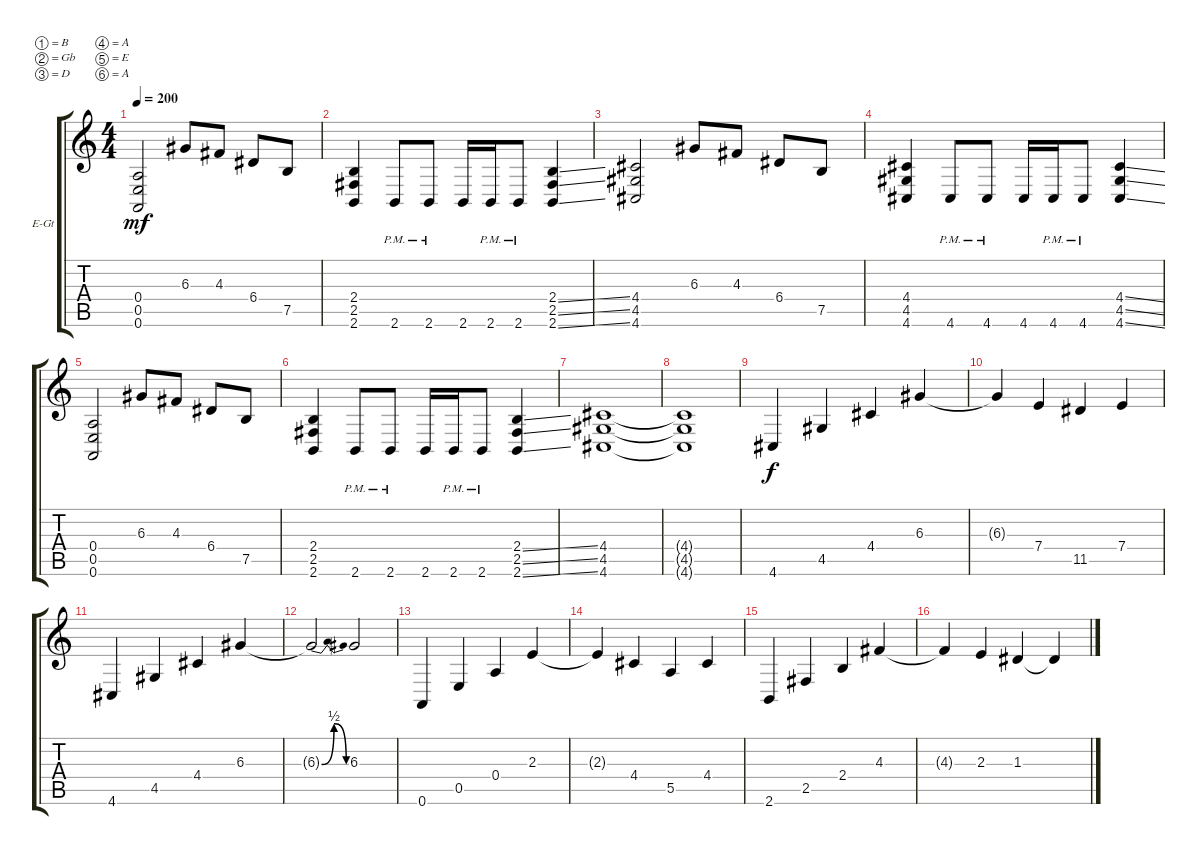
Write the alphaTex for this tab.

\bracketExtendMode groupsimilarinstruments
\firstSystemTrackNameOrientation horizontal
\otherSystemsTrackNameOrientation horizontal
\track ("La Metalcoreuse" "E-Gt") {instrument distortionguitar}
\staff {score tabs}
\tuning (B3 Gb3 D3 A2 E2 A1)
\ts (4 4)
\tempo 200
\clef g2
\ks c
(0.4 0.5 0.6).2{dy mf} 6.3.8 4.3.8 6.4.8 7.5.8 |
(2.4 2.5 2.6).4 2.6{pm}.8 2.6{pm}.8 2.6.16 2.6{pm}.16 2.6{pm}.8 (2.4{ss} 2.5{ss} 2.6{ss}).4 |
(4.4 4.5 4.6).2 6.3.8 4.3.8 6.4.8 7.5.8 |
(4.4 4.5 4.6).4 4.6{pm}.8 4.6{pm}.8 4.6.16 4.6{pm}.16 4.6{pm}.8 (4.4{ss} 4.5{ss} 4.6{ss}).4 |
(0.4 0.5 0.6).2 6.3.8 4.3.8 6.4.8 7.5.8 |
(2.4 2.5 2.6).4 2.6{pm}.8 2.6{pm}.8 2.6.16 2.6{pm}.16 2.6{pm}.8 (2.4{ss} 2.5{ss} 2.6{ss}).4 |
(4.4 4.5 4.6).1 |
(4.6{t} 4.5{t} 4.4{t}).1 |
4.6.4{dy f} 4.5.4 4.4.4 6.3.4 |
6.3{t}.4 7.4.4 11.5.4 7.4.4 |
4.6.4 4.5.4 4.4.4 6.3.4 |
6.3{be (bendrelease 0 0 30 2 30 2 60 0) t}.2 6.3.2 |
0.6.4 0.5.4 0.4.4 2.3.4 |
2.3{t}.4 4.4.4 5.5.4 4.4.4 |
2.6.4 2.5.4 2.4.4 4.3.4 |
4.3{t}.4 2.3.4 1.3.4 1.3{t}.4
